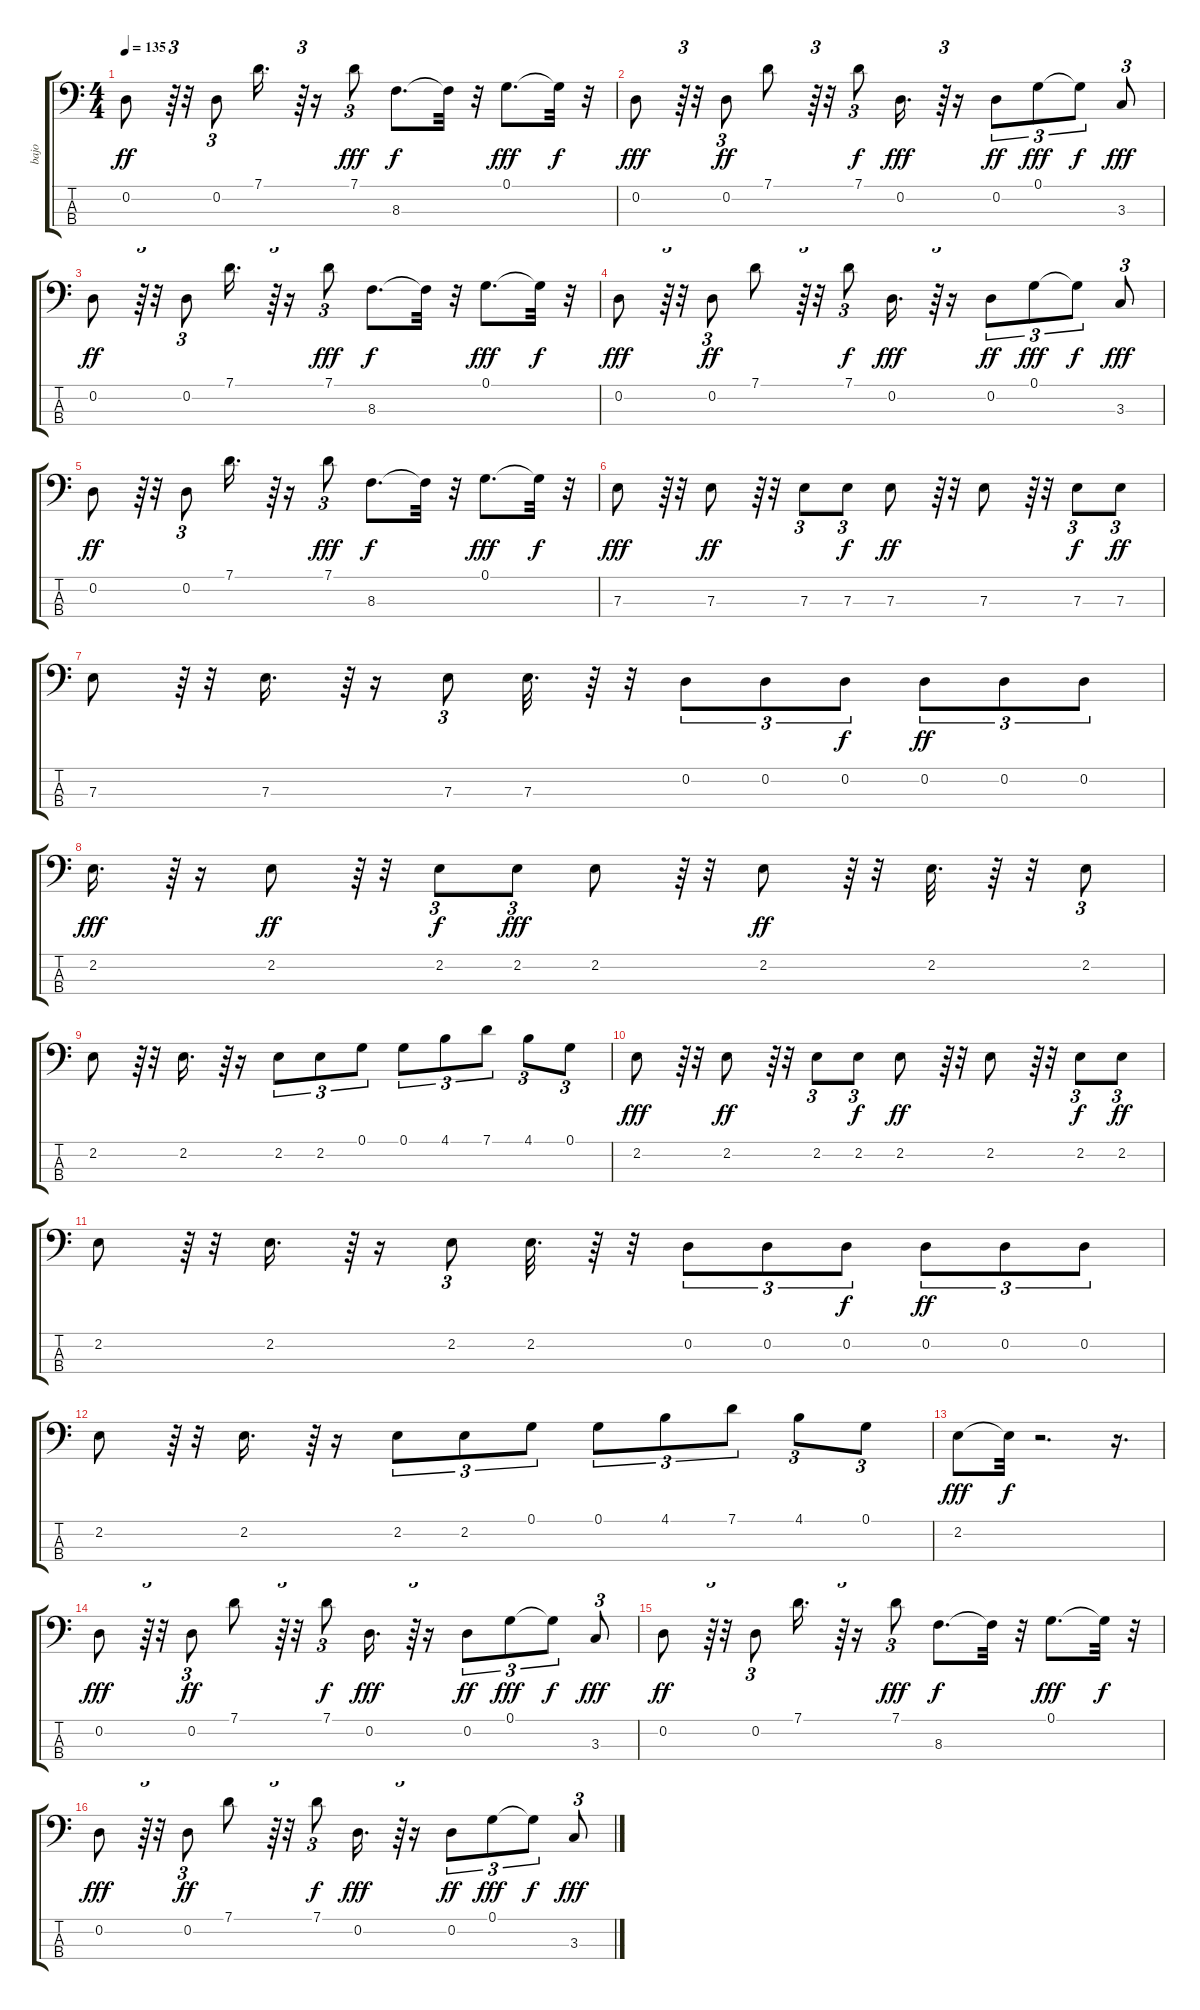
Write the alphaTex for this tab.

\track ("bajo" "bajo") {instrument electricbassfinger}
\staff {score tabs}
\tuning (G2 D2 A1 E1) {hide}
\ts (4 4)
\tempo 135
\clef f4
\ks c
0.2.8{dy ff} r.64{tu (3 2)} r.32 0.2.8{tu (3 2)} 7.1.16{d} r.64{tu (3 2)} r.16 7.1.8{tu (3 2) dy fff} 8.3.8{d dy f} 8.3{t}.32 r.32 0.1.8{d dy fff} 0.1{t}.32{dy f} r.32 |
0.2.8{dy fff} r.64{tu (3 2)} r.32 0.2.8{tu (3 2) dy ff} 7.1.8 r.64{tu (3 2)} r.32 7.1.8{tu (3 2) dy f} 0.2.16{d dy fff} r.64{tu (3 2)} r.16 0.2.8{tu (3 2) dy ff} 0.1.8{tu (3 2) dy fff} 0.1{t}.8{tu (3 2) dy f} 3.3.8{tu (3 2) dy fff} |
0.2.8{dy ff} r.64{tu (3 2)} r.32 0.2.8{tu (3 2)} 7.1.16{d} r.64{tu (3 2)} r.16 7.1.8{tu (3 2) dy fff} 8.3.8{d dy f} 8.3{t}.32 r.32 0.1.8{d dy fff} 0.1{t}.32{dy f} r.32 |
0.2.8{dy fff} r.64{tu (3 2)} r.32 0.2.8{tu (3 2) dy ff} 7.1.8 r.64{tu (3 2)} r.32 7.1.8{tu (3 2) dy f} 0.2.16{d dy fff} r.64{tu (3 2)} r.16 0.2.8{tu (3 2) dy ff} 0.1.8{tu (3 2) dy fff} 0.1{t}.8{tu (3 2) dy f} 3.3.8{tu (3 2) dy fff} |
0.2.8{dy ff} r.64{tu (3 2)} r.32 0.2.8{tu (3 2)} 7.1.16{d} r.64{tu (3 2)} r.16 7.1.8{tu (3 2) dy fff} 8.3.8{d dy f} 8.3{t}.32 r.32 0.1.8{d dy fff} 0.1{t}.32{dy f} r.32 |
7.3.8{dy fff} r.64{tu (3 2)} r.32 7.3.8{dy ff} r.64{tu (3 2)} r.32 7.3.8{tu (3 2)} 7.3.8{tu (3 2) dy f} 7.3.8{dy ff} r.64{tu (3 2)} r.32 7.3.8 r.64{tu (3 2)} r.32 7.3.8{tu (3 2) dy f} 7.3.8{tu (3 2) dy ff} |
7.3.8 r.64{tu (3 2)} r.32 7.3.16{d} r.64{tu (3 2)} r.16 7.3.8{tu (3 2)} 7.3.32{d} r.64 r.32 0.2.8{tu (3 2)} 0.2.8{tu (3 2)} 0.2.8{tu (3 2) dy f} 0.2.8{tu (3 2) dy ff} 0.2.8{tu (3 2)} 0.2.8{tu (3 2)} |
2.2.16{d dy fff} r.64{tu (3 2)} r.16 2.2.8{dy ff} r.64{tu (3 2)} r.32 2.2.8{tu (3 2) dy f} 2.2.8{tu (3 2) dy fff} 2.2.8 r.64{tu (3 2)} r.32 2.2.8{dy ff} r.64{tu (3 2)} r.32 2.2.32{d} r.64 r.32 2.2.8{tu (3 2)} |
2.2.8 r.64{tu (3 2)} r.32 2.2.16{d} r.64{tu (3 2)} r.16 2.2.8{tu (3 2)} 2.2.8{tu (3 2)} 0.1.8{tu (3 2)} 0.1.8{tu (3 2)} 4.1.8{tu (3 2)} 7.1.8{tu (3 2)} 4.1.8{tu (3 2)} 0.1.8{tu (3 2)} |
2.2.8{dy fff} r.64{tu (3 2)} r.32 2.2.8{dy ff} r.64{tu (3 2)} r.32 2.2.8{tu (3 2)} 2.2.8{tu (3 2) dy f} 2.2.8{dy ff} r.64{tu (3 2)} r.32 2.2.8 r.64{tu (3 2)} r.32 2.2.8{tu (3 2) dy f} 2.2.8{tu (3 2) dy ff} |
2.2.8 r.64{tu (3 2)} r.32 2.2.16{d} r.64{tu (3 2)} r.16 2.2.8{tu (3 2)} 2.2.32{d} r.64 r.32 0.2.8{tu (3 2)} 0.2.8{tu (3 2)} 0.2.8{tu (3 2) dy f} 0.2.8{tu (3 2) dy ff} 0.2.8{tu (3 2)} 0.2.8{tu (3 2)} |
2.2.8 r.64{tu (3 2)} r.32 2.2.16{d} r.64{tu (3 2)} r.16 2.2.8{tu (3 2)} 2.2.8{tu (3 2)} 0.1.8{tu (3 2)} 0.1.8{tu (3 2)} 4.1.8{tu (3 2)} 7.1.8{tu (3 2)} 4.1.8{tu (3 2)} 0.1.8{tu (3 2)} |
2.2.8{dy fff} 2.2{t}.32{dy f} r.2{d} r.16{d} |
0.2.8{dy fff} r.64{tu (3 2)} r.32 0.2.8{tu (3 2) dy ff} 7.1.8 r.64{tu (3 2)} r.32 7.1.8{tu (3 2) dy f} 0.2.16{d dy fff} r.64{tu (3 2)} r.16 0.2.8{tu (3 2) dy ff} 0.1.8{tu (3 2) dy fff} 0.1{t}.8{tu (3 2) dy f} 3.3.8{tu (3 2) dy fff} |
0.2.8{dy ff} r.64{tu (3 2)} r.32 0.2.8{tu (3 2)} 7.1.16{d} r.64{tu (3 2)} r.16 7.1.8{tu (3 2) dy fff} 8.3.8{d dy f} 8.3{t}.32 r.32 0.1.8{d dy fff} 0.1{t}.32{dy f} r.32 |
0.2.8{dy fff} r.64{tu (3 2)} r.32 0.2.8{tu (3 2) dy ff} 7.1.8 r.64{tu (3 2)} r.32 7.1.8{tu (3 2) dy f} 0.2.16{d dy fff} r.64{tu (3 2)} r.16 0.2.8{tu (3 2) dy ff} 0.1.8{tu (3 2) dy fff} 0.1{t}.8{tu (3 2) dy f} 3.3.8{tu (3 2) dy fff}
